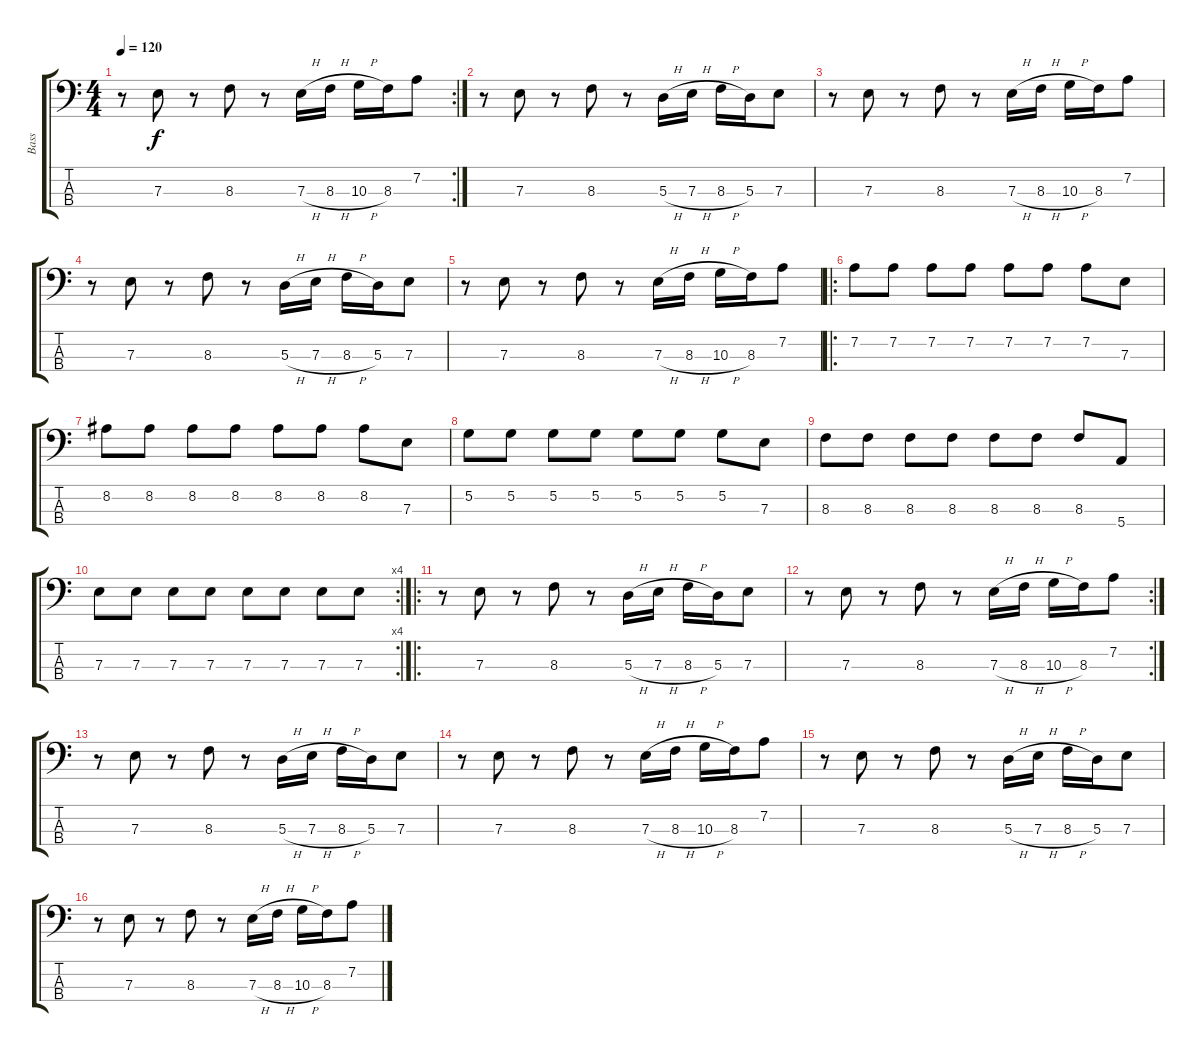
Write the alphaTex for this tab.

\track ("Bass" "Bass") {instrument electricbasspick}
\staff {score tabs}
\tuning (G2 D2 A1 E1) {hide}
\rc 2
\ts (4 4)
\tempo 120
\clef f4
\ks c
r.8{dy f} 7.3.8 r.8 8.3.8 r.8 7.3{h}.16 8.3{h}.16 10.3{h}.16 8.3.16 7.2.8 |
r.8 7.3.8 r.8 8.3.8 r.8 5.3{h}.16 7.3{h}.16 8.3{h}.16 5.3.16 7.3.8 |
r.8 7.3.8 r.8 8.3.8 r.8 7.3{h}.16 8.3{h}.16 10.3{h}.16 8.3.16 7.2.8 |
r.8 7.3.8 r.8 8.3.8 r.8 5.3{h}.16 7.3{h}.16 8.3{h}.16 5.3.16 7.3.8 |
r.8 7.3.8 r.8 8.3.8 r.8 7.3{h}.16 8.3{h}.16 10.3{h}.16 8.3.16 7.2.8 |
\ro
7.2.8 7.2.8 7.2.8 7.2.8 7.2.8 7.2.8 7.2.8 7.3.8 |
8.2.8 8.2.8 8.2.8 8.2.8 8.2.8 8.2.8 8.2.8 7.3.8 |
5.2.8 5.2.8 5.2.8 5.2.8 5.2.8 5.2.8 5.2.8 7.3.8 |
8.3.8 8.3.8 8.3.8 8.3.8 8.3.8 8.3.8 8.3.8 5.4.8 |
\rc 4
7.3.8 7.3.8 7.3.8 7.3.8 7.3.8 7.3.8 7.3.8 7.3.8 |
\ro
r.8 7.3.8 r.8 8.3.8 r.8 5.3{h}.16 7.3{h}.16 8.3{h}.16 5.3.16 7.3.8 |
\rc 2
r.8 7.3.8 r.8 8.3.8 r.8 7.3{h}.16 8.3{h}.16 10.3{h}.16 8.3.16 7.2.8 |
r.8 7.3.8 r.8 8.3.8 r.8 5.3{h}.16 7.3{h}.16 8.3{h}.16 5.3.16 7.3.8 |
r.8 7.3.8 r.8 8.3.8 r.8 7.3{h}.16 8.3{h}.16 10.3{h}.16 8.3.16 7.2.8 |
r.8 7.3.8 r.8 8.3.8 r.8 5.3{h}.16 7.3{h}.16 8.3{h}.16 5.3.16 7.3.8 |
r.8 7.3.8 r.8 8.3.8 r.8 7.3{h}.16 8.3{h}.16 10.3{h}.16 8.3.16 7.2.8
